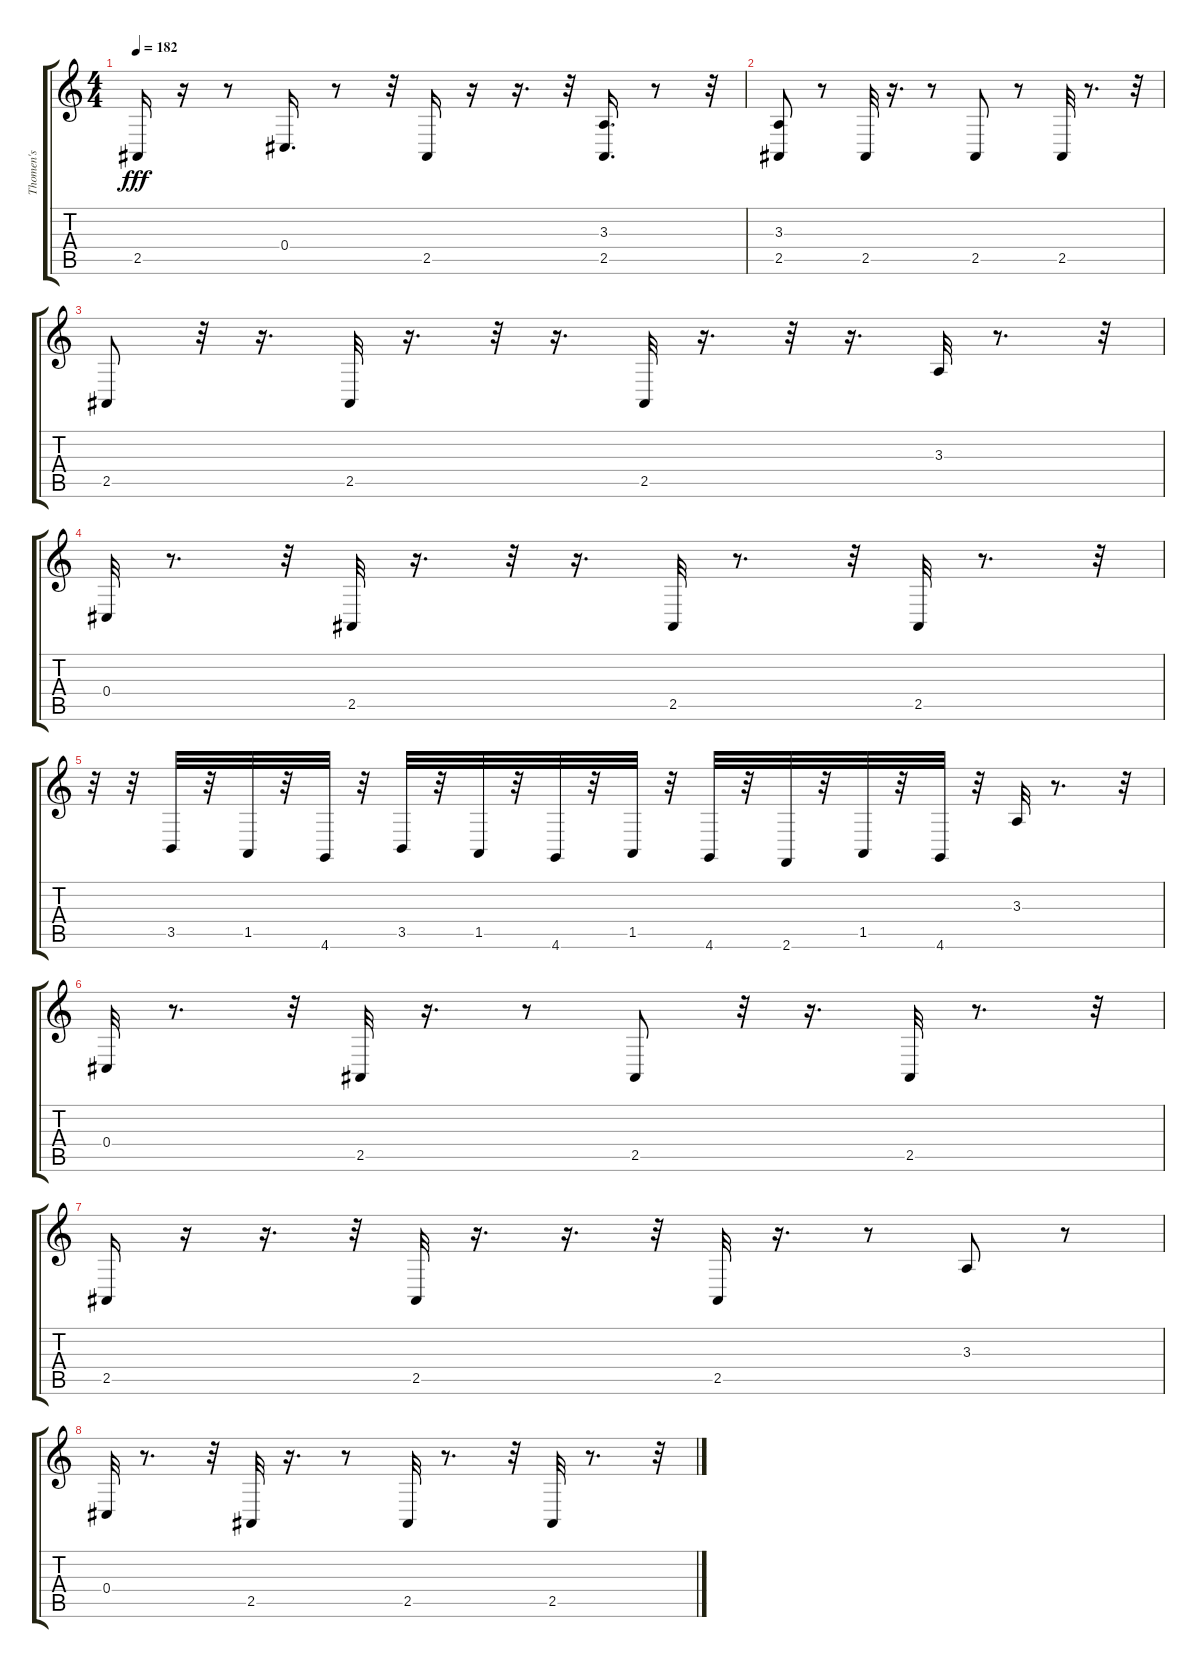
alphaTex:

\track ("Thomen's " "Thomen's ") {instrument acousticgrandpiano}
\staff {score tabs}
\tuning (Eb4 Bb3 Gb3 Db3 Ab2 Eb2) {hide}
\ts (4 4)
\tempo 182
\clef g2
\ks c
2.5.16{dy fff} r.16 r.8 0.4.16{d} r.8 r.32 2.5.16 r.16 r.16{d} r.32 (3.3 2.5).16{d} r.8 r.32 |
(3.3 2.5).8 r.8 2.5.32 r.16{d} r.8 2.5.8 r.8 2.5.32 r.8{d} r.32 |
2.5.8 r.32 r.16{d} 2.5.32 r.16{d} r.32 r.16{d} 2.5.32 r.16{d} r.32 r.16{d} 3.3.32 r.8{d} r.32 |
0.4.32 r.8{d} r.32 2.5.32 r.16{d} r.32 r.16{d} 2.5.32 r.8{d} r.32 2.5.32 r.8{d} r.32 |
r.32 r.32 3.5.32 r.32 1.5.32 r.32 4.6.32 r.32 3.5.32 r.32 1.5.32 r.32 4.6.32 r.32 1.5.32 r.32 4.6.32 r.32 2.6.32 r.32 1.5.32 r.32 4.6.32 r.32 3.3.32 r.8{d} r.32 |
0.4.32 r.8{d} r.32 2.5.32 r.16{d} r.8 2.5.8 r.32 r.16{d} 2.5.32 r.8{d} r.32 |
2.5.16 r.16 r.16{d} r.32 2.5.32 r.16{d} r.16{d} r.32 2.5.32 r.16{d} r.8 3.3.8 r.8 |
0.4.32 r.8{d} r.32 2.5.32 r.16{d} r.8 2.5.32 r.8{d} r.32 2.5.32 r.8{d} r.32
